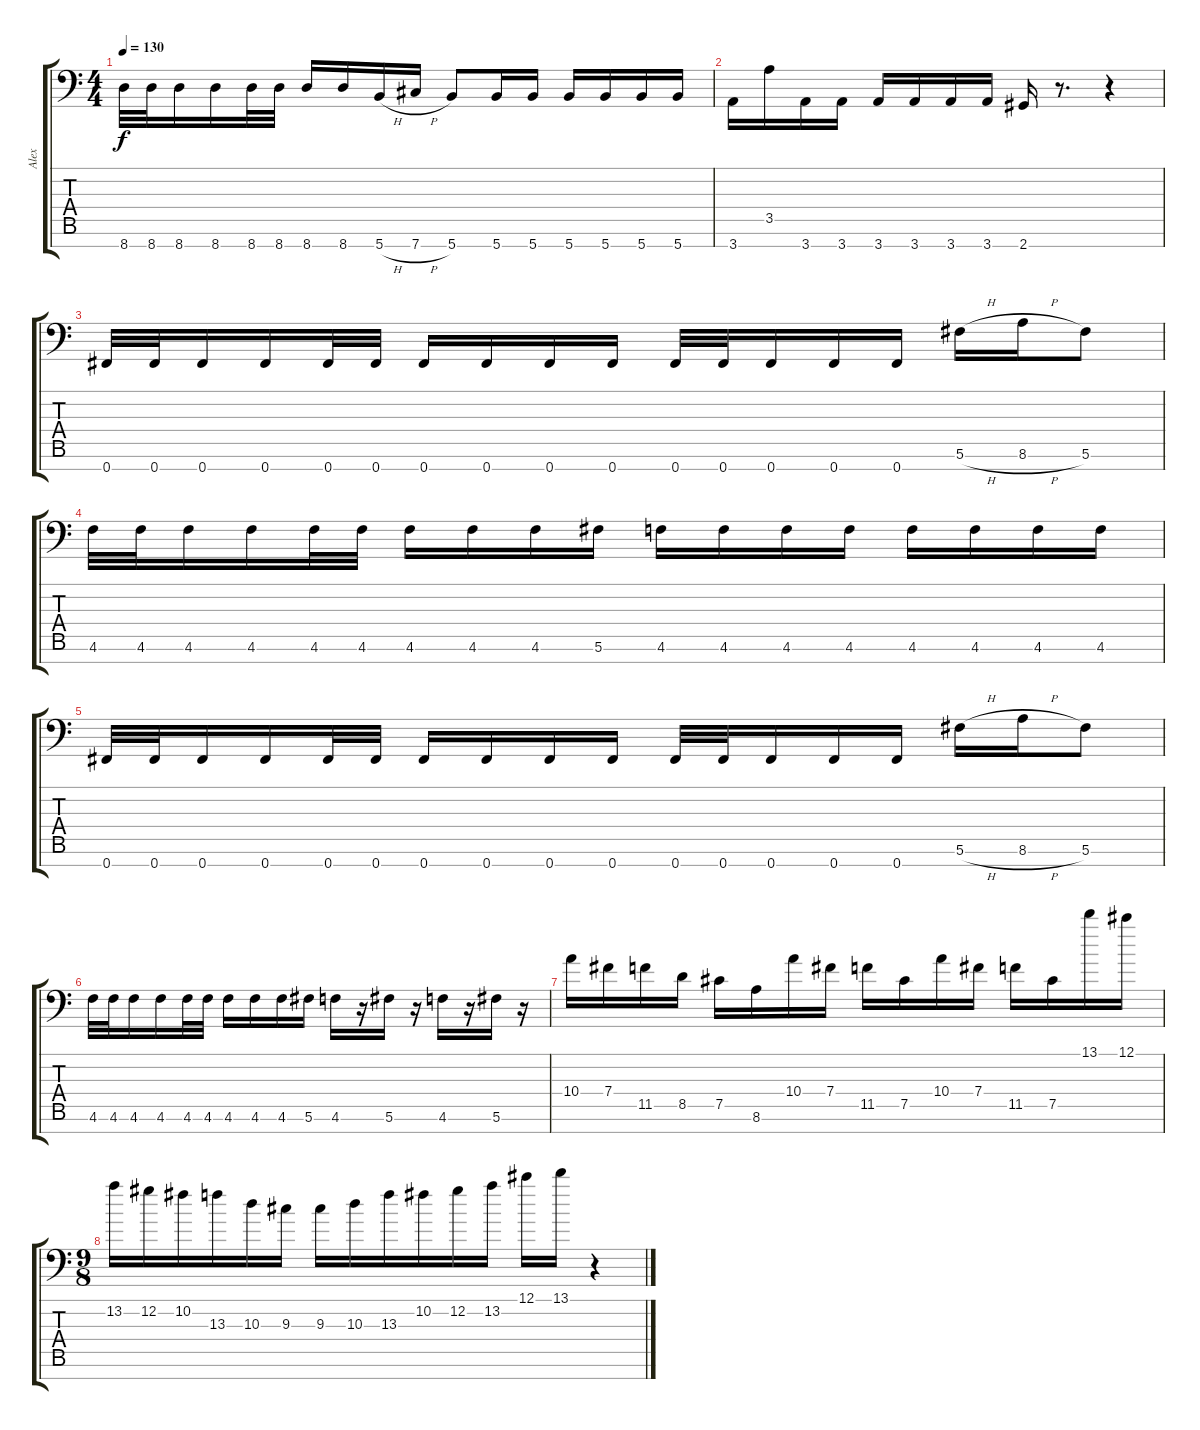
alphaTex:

\track ("Alex" "Alex") {instrument overdrivenguitar}
\staff {score tabs}
\tuning (Db4 Ab3 E3 B2 Gb2 Db2 Gb1) {hide}
\ts (4 4)
\tempo 130
\clef f4
\ks c
8.7.32{dy f} 8.7.32 8.7.16 8.7.16 8.7.32 8.7.32 8.7.16 8.7.16 5.7{h}.16 7.7{h}.16 5.7.8 5.7.16 5.7.16 5.7.16 5.7.16 5.7.16 5.7.16 |
3.7.16 3.5.16 3.7.16 3.7.16 3.7.16 3.7.16 3.7.16 3.7.16 2.7.16 r.8{d} r.4 |
0.7.32 0.7.32 0.7.16 0.7.16 0.7.32 0.7.32 0.7.16 0.7.16 0.7.16 0.7.16 0.7.32 0.7.32 0.7.16 0.7.16 0.7.16 5.6{h}.16 8.6{h}.16 5.6.8 |
4.6.32 4.6.32 4.6.16 4.6.16 4.6.32 4.6.32 4.6.16 4.6.16 4.6.16 5.6.16 4.6.16 4.6.16 4.6.16 4.6.16 4.6.16 4.6.16 4.6.16 4.6.16 |
0.7.32 0.7.32 0.7.16 0.7.16 0.7.32 0.7.32 0.7.16 0.7.16 0.7.16 0.7.16 0.7.32 0.7.32 0.7.16 0.7.16 0.7.16 5.6{h}.16 8.6{h}.16 5.6.8 |
4.6.32 4.6.32 4.6.16 4.6.16 4.6.32 4.6.32 4.6.16 4.6.16 4.6.16 5.6.16 4.6.16 r.16 5.6.16 r.16 4.6.16 r.16 5.6.16 r.16 |
10.4.16 7.4.16 11.5.16 8.5.16 7.5.16 8.6.16 10.4.16 7.4.16 11.5.16 7.5.16 10.4.16 7.4.16 11.5.16 7.5.16 13.1.16 12.1.16 |
\ts (9 8)
13.2.16 12.2.16 10.2.16 13.3.16 10.3.16 9.3.16 9.3.16 10.3.16 13.3.16 10.2.16 12.2.16 13.2.16 12.1.16 13.1.16 r.4
